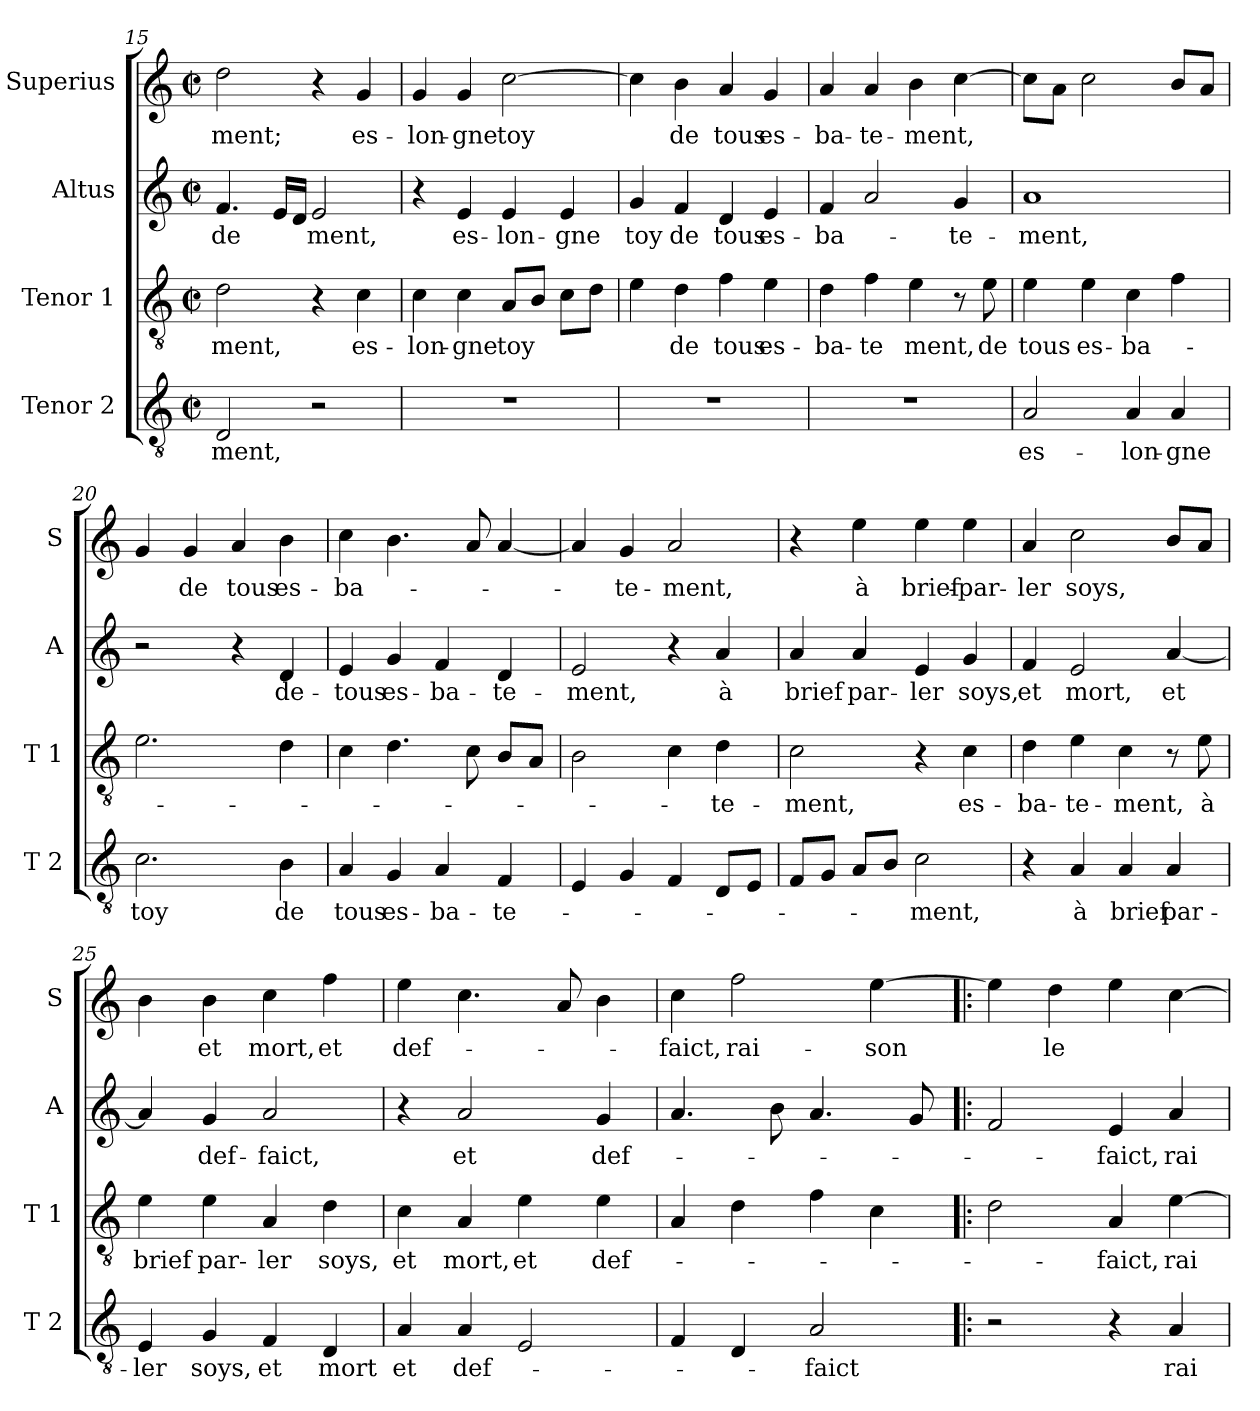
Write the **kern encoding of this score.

**kern	**text	**kern	**text	**kern	**text	**kern	**text
*part4	*part4	*part3	*part3	*part2	*part2	*part1	*part1
*staff4	*staff4	*staff3	*staff3	*staff2	*staff2	*staff1	*staff1
*I"Tenor 2	*	*I"Tenor 1	*	*I"Altus	*	*I"Superius	*
*I'T 2	*	*I'T 1	*	*I'A	*	*I'S	*
*clefGv2	*	*clefGv2	*	*clefG2	*	*clefG2	*
*k[]	*	*k[]	*	*k[]	*	*k[]	*
*C:	*	*C:	*	*C:	*	*C:	*
*M2/2	*	*M2/2	*	*M2/2	*	*M2/2	*
*met(c|)	*	*met(c|)	*	*met(c|)	*	*met(c|)	*
=15	=15	=15	=15	=15	=15	=15	=15
2D/	-ment,	2d\	-ment,	4.f/	-de	2dd\	-ment;
.	.	.	.	16e/LL	.	.	.
.	.	.	.	16d/JJ	.	.	.
2r	.	4r	.	2e/	ment,	4r	.
.	.	4c\	es-	.	.	4g/	es-
!!LO:PB:g=z
=16	=16	=16	=16	=16	=16	=16	=16
1r	.	4c\	-lon-	4r	.	4g/	-lon-
.	.	4c\	-gne	4e/	es-	4g/	-gne
.	.	8A/L	toy	4e/	-lon-	[2cc\	toy
.	.	8B/J	.	.	.	.	.
.	.	8c\L	.	4e/	-gne	.	.
.	.	8d\J	.	.	.	.	.
=17	=17	=17	=17	=17	=17	=17	=17
1r	.	4e\	.	4g/	toy	4cc\]	.
.	.	4d\	de	4f/	de	4b\	de
.	.	4f\	tous	4d/	tous	4a/	tous
.	.	4e\	es-	4e/	es-	4g/	es-
=18	=18	=18	=18	=18	=18	=18	=18
1r	.	4d\	-ba-	4f/	-ba-	4a/	-ba-
.	.	4f\	-te	2a/	.	4a/	-te-
.	.	4e\	ment,	.	.	4b\	-ment,
.	.	8r	.	4g/	-te-	[4cc\	.
.	.	8e\	de	.	.	.	.
=19	=19	=19	=19	=19	=19	=19	=19
2A/	es-	4e\	tous	1a	-ment,	8cc\L]	.
.	.	.	.	.	.	8a\J	.
.	.	4e\	es-	.	.	2cc\	.
4A/	-lon-	4c\	-ba-	.	.	.	.
4A/	-gne	4f\	.	.	.	8b/L	.
.	.	.	.	.	.	8a/J	.
=20	=20	=20	=20	=20	=20	=20	=20
2.c\	toy	2.e\	.	2r	.	4g/	.
.	.	.	.	.	.	4g/	de
.	.	.	.	4r	.	4a/	tous
4B\	de	4d\	.	4d/	de-	4b\	es-
!!LO:LB:g=z
=21	=21	=21	=21	=21	=21	=21	=21
4A/	tous	4c\	.	4e/	-tous	4cc\	-ba-
4G/	es-	4.d\	.	4g/	es-	4.b\	.
4A/	-ba-	.	.	4f/	-ba-	.	.
.	.	8c\	.	.	.	8a/	.
4F/	-te-	8B/L	.	4d/	-te-	[4a/	.
.	.	8A/J	.	.	.	.	.
=22	=22	=22	=22	=22	=22	=22	=22
4E/	.	2B\	.	2e/	-ment,	4a/]	.
4G/	.	.	.	.	.	4g/	-te-
4F/	.	4c\	.	4r	.	2a/	-ment,
8D/L	.	4d\	-te-	4a/	à	.	.
8E/J	.	.	.	.	.	.	.
=23	=23	=23	=23	=23	=23	=23	=23
8F/L	.	2c\	-ment,	4a/	brief	4r	.
8G/J	.	.	.	.	.	.	.
8A/L	.	.	.	4a/	par-	4ee\	à
8B/J	.	.	.	.	.	.	.
2c\	-ment,	4r	.	4e/	-ler	4ee\	brief-
.	.	4c\	es-	4g/	soys,	4ee\	-par-
=24	=24	=24	=24	=24	=24	=24	=24
4r	.	4d\	-ba-	4f/	et	4a/	-ler
4A/	à	4e\	-te-	2e/	mort,	2cc\	soys,
4A/	brief	4c\	-ment,	.	.	.	.
4A/	par-	8r	.	[4a/	et	8b/L	.
.	.	8e\	à	.	.	8a/J	.
=25	=25	=25	=25	=25	=25	=25	=25
4E/	-ler	4e\	brief	4a/]	.	4b\	.
4G/	soys,	4e\	par-	4g/	def-	4b\	et
4F/	et	4A/	-ler	2a/	-faict,	4cc\	mort,
4D/	mort	4d\	soys,	.	.	4ff\	et
!!LO:LB:g=z
=26	=26	=26	=26	=26	=26	=26	=26
4A/	et	4c\	et	4r	.	4ee\	def-
4A/	def-	4A/	mort,	2a/	et	4.cc\	.
2E/	.	4e\	et	.	.	.	.
.	.	.	.	.	.	8a/	.
.	.	4e\	def-	4g/	def-	4b\	.
=27	=27	=27	=27	=27	=27	=27	=27
4F/	.	4A/	.	4.a/	.	4cc\	-faict,
4D/	.	4d\	.	.	.	2ff\	rai-
.	.	.	.	8b\	.	.	.
2A/	-faict	4f\	.	4.a/	.	.	.
.	.	4c\	.	.	.	[4ee\	-son
.	.	.	.	8g/	.	.	.
=28!|:	=28!|:	=28!|:	=28!|:	=28!|:	=28!|:	=28!|:	=28!|:
2r	.	2d\	.	2f/	.	4ee\]	.
.	.	.	.	.	.	4dd\	le
4r	.	4A/	-faict,	4e/	-faict,	4ee\	.
4A/	rai-	[4e\	rai-	4a/	rai-	[4cc\	.
=	=	=	=	=	=	=	=
*-	*-	*-	*-	*-	*-	*-	*-
